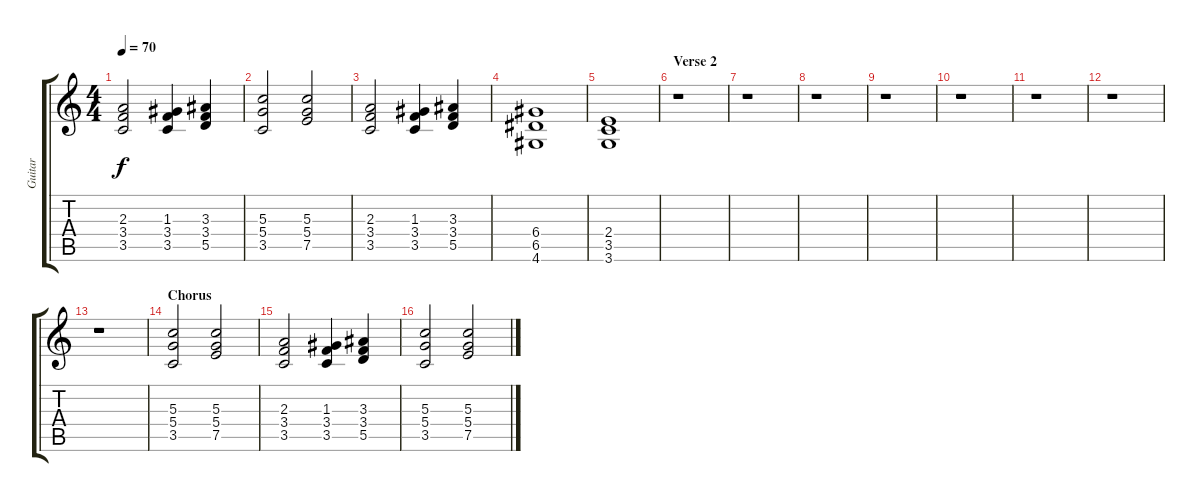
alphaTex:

\track ("Guitar" "Guitar") {instrument distortionguitar}
\staff {score tabs}
\tuning (E4 B3 G3 D3 A2 E2) {hide}
\ts (4 4)
\tempo 70
\clef g2
\ks c
(2.3 3.4 3.5).2{dy f} (1.3 3.4 3.5).4 (3.3 3.4 5.5).4 |
(5.3 5.4 3.5).2 (5.3 5.4 7.5).2 |
(2.3 3.4 3.5).2 (1.3 3.4 3.5).4 (3.3 3.4 5.5).4 |
(6.4 6.5 4.6).1 |
(2.4 3.5 3.6).1 |
\section ("" "Verse 2")
r.1 |
r.1 |
r.1 |
r.1 |
r.1 |
r.1 |
r.1 |
r.1 |
\section ("" "Chorus")
(5.3 5.4 3.5).2 (5.3 5.4 7.5).2 |
(2.3 3.4 3.5).2 (1.3 3.4 3.5).4 (3.3 3.4 5.5).4 |
(5.3 5.4 3.5).2 (5.3 5.4 7.5).2
